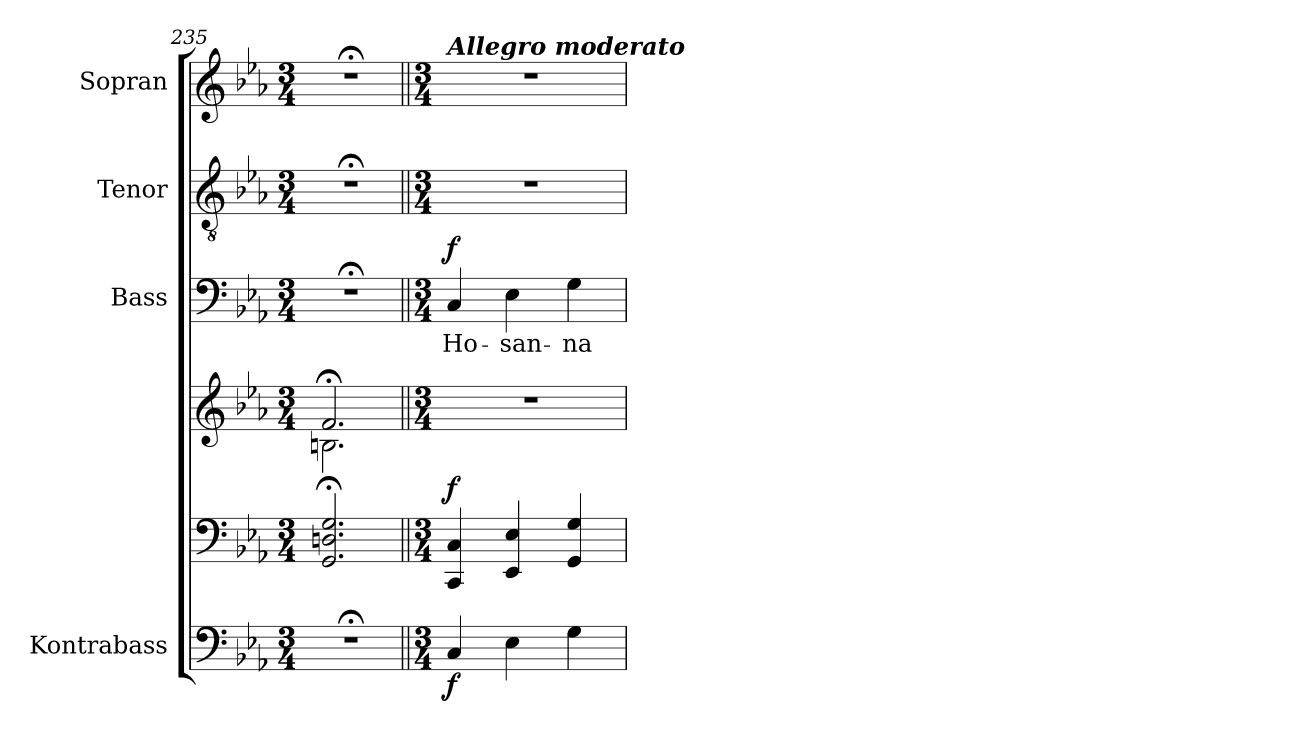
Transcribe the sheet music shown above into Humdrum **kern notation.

**kern	**dynam	**kern	**kern	**dynam	**kern	**text	**dynam	**kern	**kern
*part5	*part5	*part4	*part4	*part4	*part3	*part3	*part3	*part2	*part1
*staff6	*staff6	*staff5	*staff4	*staff4/5	*staff3	*staff3	*staff3	*staff2	*staff1
*I"Kontrabass	*	*	*	*	*I"Bass	*	*	*I"Tenor	*I"Sopran
*I'Kb.	*	*	*	*	*I'B.	*	*	*I'T.	*I'S.
*clefF4	*	*clefF4	*clefG2	*	*clefF4	*	*	*clefGv2	*clefG2
*ITrd7c12	*	*	*	*	*	*	*	*	*
*k[b-e-a-]	*	*k[b-e-a-]	*k[b-e-a-]	*	*k[b-e-a-]	*	*	*k[b-e-a-]	*k[b-e-a-]
*E-:	*	*E-:	*E-:	*	*E-:	*	*	*E-:	*E-:
*M3/4	*	*M3/4	*M3/4	*	*M3/4	*	*	*M3/4	*M3/4
=235	=235	=235	=235	=235	=235	=235	=235	=235	=235
!LO:N:vis=1	!	!	!	!	!LO:N:vis=1	!	!	!LO:N:vis=1	!LO:N:vis=1
*	*	*	*^	*	*	*	*	*	*
2.r;<	.	2.GG/; 2.Dn/; 2.G/;	2.f;</	2.Bn\	.	2.r;<	.	.	2.r;<	2.r;<
*	*	*	*v	*v	*	*	*	*	*	*
=236||	=236||	=236||	=236||	=236||	=236||	=236||	=236||	=236||	=236||
*k[]	*	*k[]	*k[]	*	*k[]	*	*	*k[]	*k[]
*C:	*	*C:	*C:	*	*C:	*	*	*C:	*C:
*M3/4	*	*M3/4	*M3/4	*	*M3/4	*	*	*M3/4	*M3/4
*	*	*	*^	*	*	*	*	*	*
!	!	!	!	!	!	!	!	!	!	!LO:TX:a:Bi:t=Allegro moderato
!	!LO:DY:b	!	!	!	!LO:DY:a=2	!	!LO:LY:b	!LO:DY:a	!	!
*	*	*	*v	*v	*	*	*	*	*	*
4CC/	f	4CC/ 4C/	2.r	f	4C/	Ho-	f	2.r	2.r
!	!	!	!	!	!	!LO:LY:b	!	!	!
4EE\	.	4EE/ 4E/	.	.	4E\	-san-	.	.	.
!	!	!	!	!	!	!LO:LY:b	!	!	!
4GG\	.	4GG/ 4G/	.	.	4G\	-na	.	.	.
=	=	=	=	=	=	=	=	=	=
*-	*-	*-	*-	*-	*-	*-	*-	*-	*-
